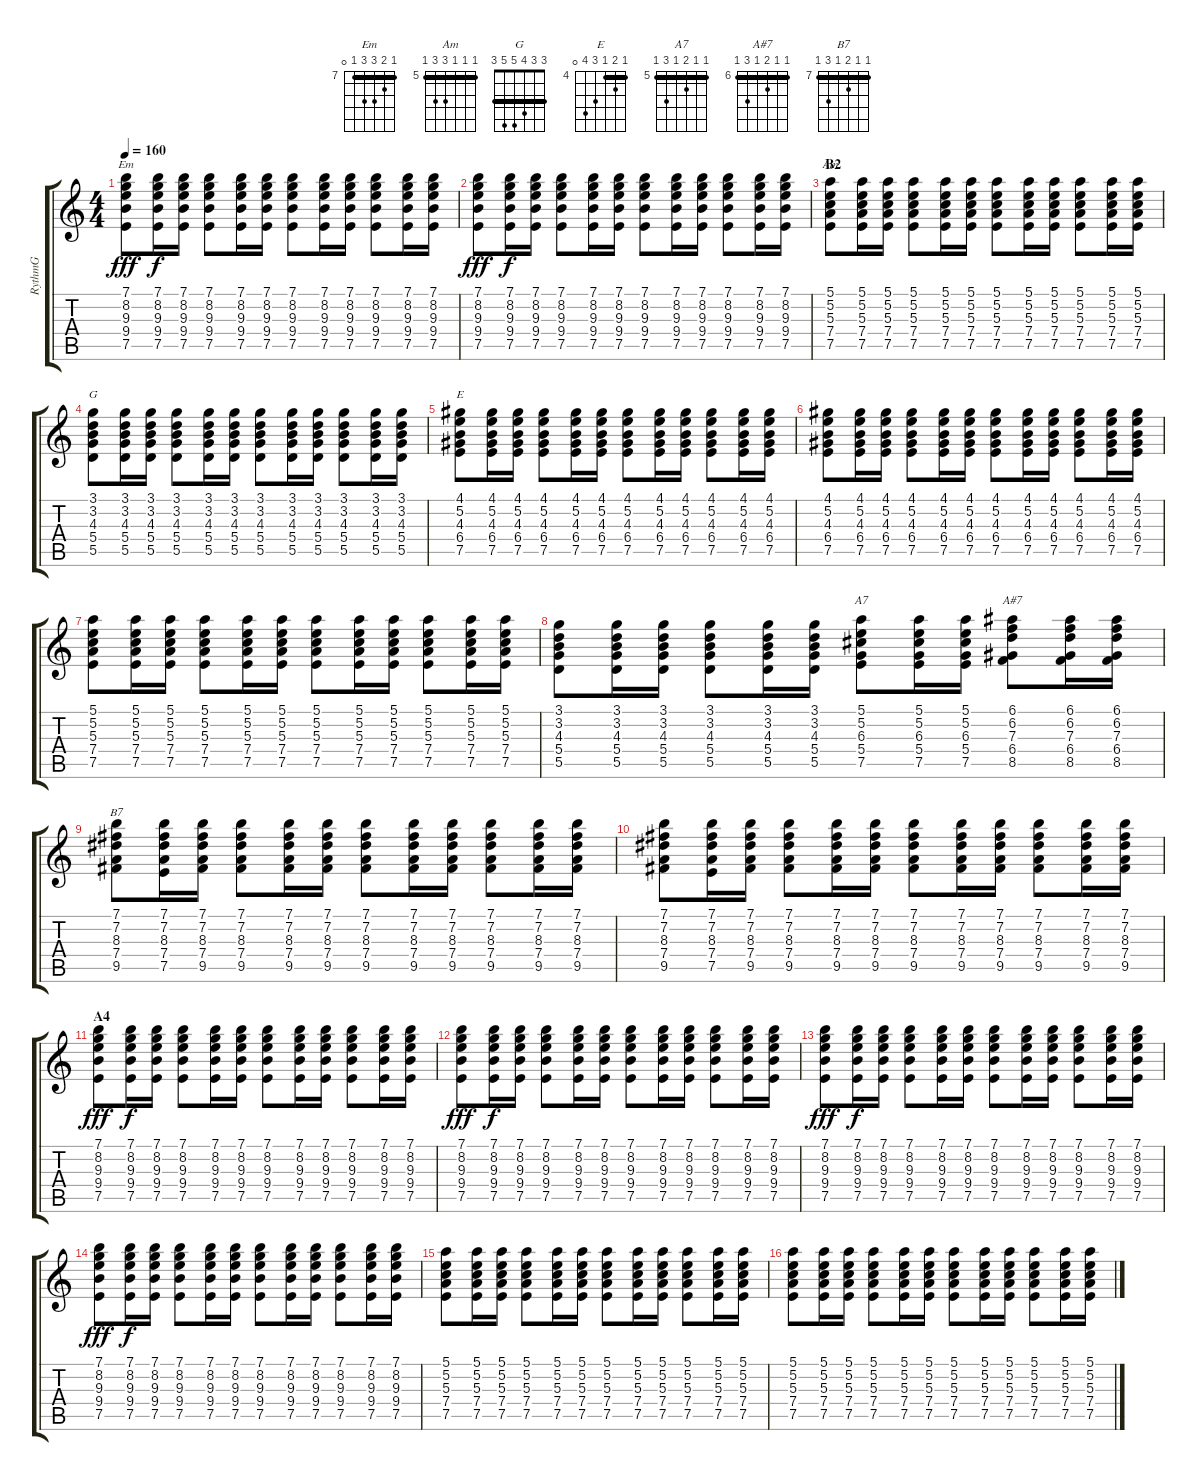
\track ("RythmG" "RythmG") {instrument acousticguitarsteel}
\staff {score tabs}
\tuning (E4 B3 G3 D3 A2 E2) {hide}
\chord ("Em" 7 8 9 9 7 0) {firstfret 7 barre 7}
\chord ("Am" 5 5 5 7 7 5) {firstfret 5 barre 5}
\chord ("G" 3 3 4 5 5 3) {barre 3}
\chord ("E" 4 5 4 6 7 0) {firstfret 4 barre 4}
\chord ("A7" 5 5 6 5 7 5) {firstfret 5 barre 5}
\chord ("A#7" 6 6 7 6 8 6) {firstfret 6 barre 6}
\chord ("B7" 7 7 8 7 9 7) {firstfret 7 barre 7}
\ts (4 4)
\tempo 160
\clef g2
\ks c
(7.1 8.2 9.3 9.4 7.5).8{ch "Em" dy fff} (7.1 8.2 9.3 9.4 7.5).16{dy f} (7.1 8.2 9.3 9.4 7.5).16 (7.1 8.2 9.3 9.4 7.5).8 (7.1 8.2 9.3 9.4 7.5).16 (7.1 8.2 9.3 9.4 7.5).16 (7.1 8.2 9.3 9.4 7.5).8 (7.1 8.2 9.3 9.4 7.5).16 (7.1 8.2 9.3 9.4 7.5).16 (7.1 8.2 9.3 9.4 7.5).8 (7.1 8.2 9.3 9.4 7.5).16 (7.1 8.2 9.3 9.4 7.5).16 |
(7.1 8.2 9.3 9.4 7.5).8{dy fff} (7.1 8.2 9.3 9.4 7.5).16{dy f} (7.1 8.2 9.3 9.4 7.5).16 (7.1 8.2 9.3 9.4 7.5).8 (7.1 8.2 9.3 9.4 7.5).16 (7.1 8.2 9.3 9.4 7.5).16 (7.1 8.2 9.3 9.4 7.5).8 (7.1 8.2 9.3 9.4 7.5).16 (7.1 8.2 9.3 9.4 7.5).16 (7.1 8.2 9.3 9.4 7.5).8 (7.1 8.2 9.3 9.4 7.5).16 (7.1 8.2 9.3 9.4 7.5).16 |
\section ("" "B2")
(5.1 5.2 5.3 7.4 7.5).8{ch "Am"} (5.1 5.2 5.3 7.4 7.5).16 (5.1 5.2 5.3 7.4 7.5).16 (5.1 5.2 5.3 7.4 7.5).8 (5.1 5.2 5.3 7.4 7.5).16 (5.1 5.2 5.3 7.4 7.5).16 (5.1 5.2 5.3 7.4 7.5).8 (5.1 5.2 5.3 7.4 7.5).16 (5.1 5.2 5.3 7.4 7.5).16 (5.1 5.2 5.3 7.4 7.5).8 (5.1 5.2 5.3 7.4 7.5).16 (5.1 5.2 5.3 7.4 7.5).16 |
(3.1 3.2 4.3 5.4 5.5).8{ch "G"} (3.1 3.2 4.3 5.4 5.5).16 (3.1 3.2 4.3 5.4 5.5).16 (3.1 3.2 4.3 5.4 5.5).8 (3.1 3.2 4.3 5.4 5.5).16 (3.1 3.2 4.3 5.4 5.5).16 (3.1 3.2 4.3 5.4 5.5).8 (3.1 3.2 4.3 5.4 5.5).16 (3.1 3.2 4.3 5.4 5.5).16 (3.1 3.2 4.3 5.4 5.5).8 (3.1 3.2 4.3 5.4 5.5).16 (3.1 3.2 4.3 5.4 5.5).16 |
(4.1 5.2 4.3 6.4 7.5).8{ch "E"} (4.1 5.2 4.3 6.4 7.5).16 (4.1 5.2 4.3 6.4 7.5).16 (4.1 5.2 4.3 6.4 7.5).8 (4.1 5.2 4.3 6.4 7.5).16 (4.1 5.2 4.3 6.4 7.5).16 (4.1 5.2 4.3 6.4 7.5).8 (4.1 5.2 4.3 6.4 7.5).16 (4.1 5.2 4.3 6.4 7.5).16 (4.1 5.2 4.3 6.4 7.5).8 (4.1 5.2 4.3 6.4 7.5).16 (4.1 5.2 4.3 6.4 7.5).16 |
(4.1 5.2 4.3 6.4 7.5).8 (4.1 5.2 4.3 6.4 7.5).16 (4.1 5.2 4.3 6.4 7.5).16 (4.1 5.2 4.3 6.4 7.5).8 (4.1 5.2 4.3 6.4 7.5).16 (4.1 5.2 4.3 6.4 7.5).16 (4.1 5.2 4.3 6.4 7.5).8 (4.1 5.2 4.3 6.4 7.5).16 (4.1 5.2 4.3 6.4 7.5).16 (4.1 5.2 4.3 6.4 7.5).8 (4.1 5.2 4.3 6.4 7.5).16 (4.1 5.2 4.3 6.4 7.5).16 |
(5.1 5.2 5.3 7.4 7.5).8 (5.1 5.2 5.3 7.4 7.5).16 (5.1 5.2 5.3 7.4 7.5).16 (5.1 5.2 5.3 7.4 7.5).8 (5.1 5.2 5.3 7.4 7.5).16 (5.1 5.2 5.3 7.4 7.5).16 (5.1 5.2 5.3 7.4 7.5).8 (5.1 5.2 5.3 7.4 7.5).16 (5.1 5.2 5.3 7.4 7.5).16 (5.1 5.2 5.3 7.4 7.5).8 (5.1 5.2 5.3 7.4 7.5).16 (5.1 5.2 5.3 7.4 7.5).16 |
(3.1 3.2 4.3 5.4 5.5).8 (3.1 3.2 4.3 5.4 5.5).16 (3.1 3.2 4.3 5.4 5.5).16 (3.1 3.2 4.3 5.4 5.5).8 (3.1 3.2 4.3 5.4 5.5).16 (3.1 3.2 4.3 5.4 5.5).16 (5.1 5.2 6.3 5.4 7.5).8{ch "A7"} (5.1 5.2 6.3 5.4 7.5).16 (5.1 5.2 6.3 5.4 7.5).16 (6.1 6.2 7.3 6.4 8.5).8{ch "A#7"} (6.1 6.2 7.3 6.4 8.5).16 (6.1 6.2 7.3 6.4 8.5).16 |
(7.1 7.2 8.3 7.4 9.5).8{ch "B7"} (7.1 7.2 8.3 7.4 7.5).16 (7.1 7.2 8.3 7.4 9.5).16 (7.1 7.2 8.3 7.4 9.5).8 (7.1 7.2 8.3 7.4 9.5).16 (7.1 7.2 8.3 7.4 9.5).16 (7.1 7.2 8.3 7.4 9.5).8 (7.1 7.2 8.3 7.4 9.5).16 (7.1 7.2 8.3 7.4 9.5).16 (7.1 7.2 8.3 7.4 9.5).8 (7.1 7.2 8.3 7.4 9.5).16 (7.1 7.2 8.3 7.4 9.5).16 |
(7.1 7.2 8.3 7.4 9.5).8 (7.1 7.2 8.3 7.4 7.5).16 (7.1 7.2 8.3 7.4 9.5).16 (7.1 7.2 8.3 7.4 9.5).8 (7.1 7.2 8.3 7.4 9.5).16 (7.1 7.2 8.3 7.4 9.5).16 (7.1 7.2 8.3 7.4 9.5).8 (7.1 7.2 8.3 7.4 9.5).16 (7.1 7.2 8.3 7.4 9.5).16 (7.1 7.2 8.3 7.4 9.5).8 (7.1 7.2 8.3 7.4 9.5).16 (7.1 7.2 8.3 7.4 9.5).16 |
\section ("" "A4")
(7.1 8.2 9.3 9.4 7.5).8{dy fff} (7.1 8.2 9.3 9.4 7.5).16{dy f} (7.1 8.2 9.3 9.4 7.5).16 (7.1 8.2 9.3 9.4 7.5).8 (7.1 8.2 9.3 9.4 7.5).16 (7.1 8.2 9.3 9.4 7.5).16 (7.1 8.2 9.3 9.4 7.5).8 (7.1 8.2 9.3 9.4 7.5).16 (7.1 8.2 9.3 9.4 7.5).16 (7.1 8.2 9.3 9.4 7.5).8 (7.1 8.2 9.3 9.4 7.5).16 (7.1 8.2 9.3 9.4 7.5).16 |
(7.1 8.2 9.3 9.4 7.5).8{dy fff} (7.1 8.2 9.3 9.4 7.5).16{dy f} (7.1 8.2 9.3 9.4 7.5).16 (7.1 8.2 9.3 9.4 7.5).8 (7.1 8.2 9.3 9.4 7.5).16 (7.1 8.2 9.3 9.4 7.5).16 (7.1 8.2 9.3 9.4 7.5).8 (7.1 8.2 9.3 9.4 7.5).16 (7.1 8.2 9.3 9.4 7.5).16 (7.1 8.2 9.3 9.4 7.5).8 (7.1 8.2 9.3 9.4 7.5).16 (7.1 8.2 9.3 9.4 7.5).16 |
(7.1 8.2 9.3 9.4 7.5).8{dy fff} (7.1 8.2 9.3 9.4 7.5).16{dy f} (7.1 8.2 9.3 9.4 7.5).16 (7.1 8.2 9.3 9.4 7.5).8 (7.1 8.2 9.3 9.4 7.5).16 (7.1 8.2 9.3 9.4 7.5).16 (7.1 8.2 9.3 9.4 7.5).8 (7.1 8.2 9.3 9.4 7.5).16 (7.1 8.2 9.3 9.4 7.5).16 (7.1 8.2 9.3 9.4 7.5).8 (7.1 8.2 9.3 9.4 7.5).16 (7.1 8.2 9.3 9.4 7.5).16 |
(7.1 8.2 9.3 9.4 7.5).8{dy fff} (7.1 8.2 9.3 9.4 7.5).16{dy f} (7.1 8.2 9.3 9.4 7.5).16 (7.1 8.2 9.3 9.4 7.5).8 (7.1 8.2 9.3 9.4 7.5).16 (7.1 8.2 9.3 9.4 7.5).16 (7.1 8.2 9.3 9.4 7.5).8 (7.1 8.2 9.3 9.4 7.5).16 (7.1 8.2 9.3 9.4 7.5).16 (7.1 8.2 9.3 9.4 7.5).8 (7.1 8.2 9.3 9.4 7.5).16 (7.1 8.2 9.3 9.4 7.5).16 |
(5.1 5.2 5.3 7.4 7.5).8 (5.1 5.2 5.3 7.4 7.5).16 (5.1 5.2 5.3 7.4 7.5).16 (5.1 5.2 5.3 7.4 7.5).8 (5.1 5.2 5.3 7.4 7.5).16 (5.1 5.2 5.3 7.4 7.5).16 (5.1 5.2 5.3 7.4 7.5).8 (5.1 5.2 5.3 7.4 7.5).16 (5.1 5.2 5.3 7.4 7.5).16 (5.1 5.2 5.3 7.4 7.5).8 (5.1 5.2 5.3 7.4 7.5).16 (5.1 5.2 5.3 7.4 7.5).16 |
(5.1 5.2 5.3 7.4 7.5).8 (5.1 5.2 5.3 7.4 7.5).16 (5.1 5.2 5.3 7.4 7.5).16 (5.1 5.2 5.3 7.4 7.5).8 (5.1 5.2 5.3 7.4 7.5).16 (5.1 5.2 5.3 7.4 7.5).16 (5.1 5.2 5.3 7.4 7.5).8 (5.1 5.2 5.3 7.4 7.5).16 (5.1 5.2 5.3 7.4 7.5).16 (5.1 5.2 5.3 7.4 7.5).8 (5.1 5.2 5.3 7.4 7.5).16 (5.1 5.2 5.3 7.4 7.5).16
